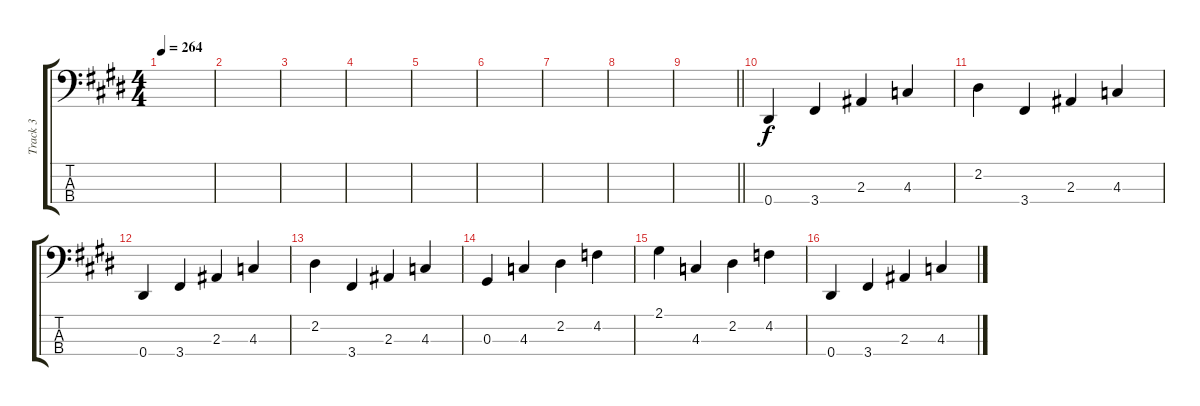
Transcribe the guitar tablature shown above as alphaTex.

\track ("Track 3" "Track 3") {instrument electricbassfinger}
\staff {score tabs}
\tuning (Gb2 Db2 Ab1 Eb1) {hide}
\ts (4 4)
\tempo 264
\clef f4
\ks e
|
|
|
|
|
|
|
|
\barLineRight lightlight
|
0.4.4 3.4.4 2.3.4 4.3.4 |
2.2.4 3.4.4 2.3.4 4.3.4 |
0.4.4 3.4.4 2.3.4 4.3.4 |
2.2.4 3.4.4 2.3.4 4.3.4 |
0.3.4 4.3.4 2.2.4 4.2.4 |
2.1.4 4.3.4 2.2.4 4.2.4 |
0.4.4 3.4.4 2.3.4 4.3.4
